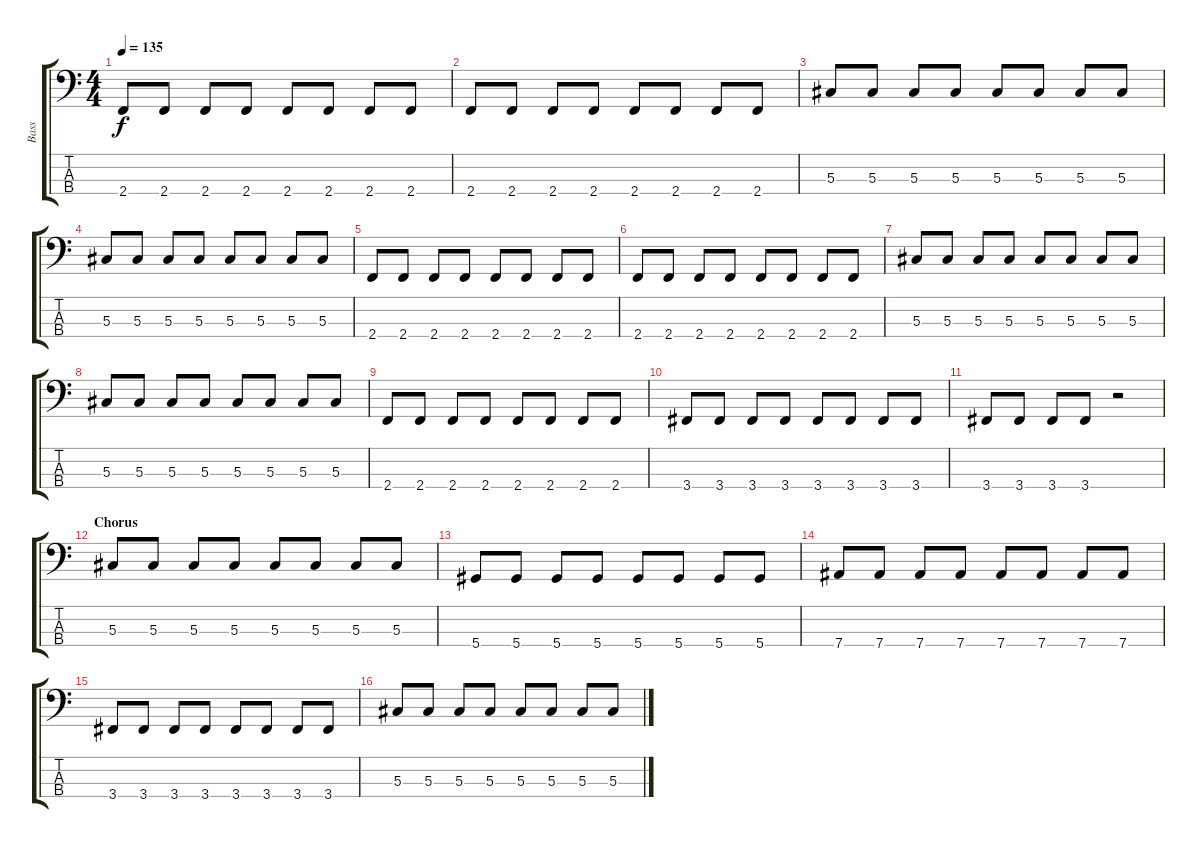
\track ("Bass" "Bass") {instrument electricbasspick}
\staff {score tabs}
\tuning (Gb2 Db2 Ab1 Eb1) {hide}
\ts (4 4)
\tempo 135
\clef f4
\ks c
2.4.8{dy f} 2.4.8 2.4.8 2.4.8 2.4.8 2.4.8 2.4.8 2.4.8 |
2.4.8 2.4.8 2.4.8 2.4.8 2.4.8 2.4.8 2.4.8 2.4.8 |
5.3.8 5.3.8 5.3.8 5.3.8 5.3.8 5.3.8 5.3.8 5.3.8 |
5.3.8 5.3.8 5.3.8 5.3.8 5.3.8 5.3.8 5.3.8 5.3.8 |
2.4.8 2.4.8 2.4.8 2.4.8 2.4.8 2.4.8 2.4.8 2.4.8 |
2.4.8 2.4.8 2.4.8 2.4.8 2.4.8 2.4.8 2.4.8 2.4.8 |
5.3.8 5.3.8 5.3.8 5.3.8 5.3.8 5.3.8 5.3.8 5.3.8 |
5.3.8 5.3.8 5.3.8 5.3.8 5.3.8 5.3.8 5.3.8 5.3.8 |
2.4.8 2.4.8 2.4.8 2.4.8 2.4.8 2.4.8 2.4.8 2.4.8 |
3.4.8 3.4.8 3.4.8 3.4.8 3.4.8 3.4.8 3.4.8 3.4.8 |
3.4.8 3.4.8 3.4.8 3.4.8 r.2 |
\section ("" "Chorus")
5.3.8 5.3.8 5.3.8 5.3.8 5.3.8 5.3.8 5.3.8 5.3.8 |
5.4.8 5.4.8 5.4.8 5.4.8 5.4.8 5.4.8 5.4.8 5.4.8 |
7.4.8 7.4.8 7.4.8 7.4.8 7.4.8 7.4.8 7.4.8 7.4.8 |
3.4.8 3.4.8 3.4.8 3.4.8 3.4.8 3.4.8 3.4.8 3.4.8 |
5.3.8 5.3.8 5.3.8 5.3.8 5.3.8 5.3.8 5.3.8 5.3.8
